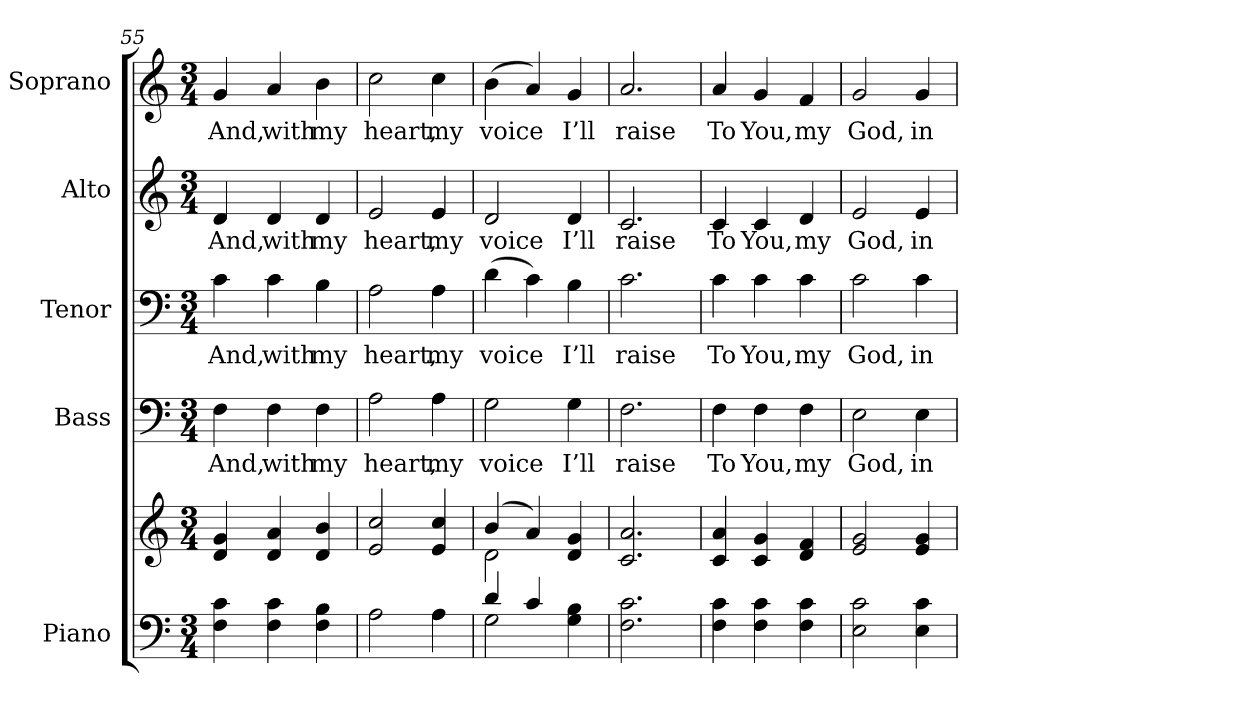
**kern	**kern	**kern	**text	**kern	**text	**kern	**text	**kern	**text
*part5	*part5	*part4	*part4	*part3	*part3	*part2	*part2	*part1	*part1
*staff6	*staff5	*staff4	*staff4	*staff3	*staff3	*staff2	*staff2	*staff1	*staff1
*I"Piano	*	*I"Bass	*	*I"Tenor	*	*I"Alto	*	*I"Soprano	*
*I'Pno.	*	*I'B.	*	*I'T.	*	*I'A.	*	*I'S.	*
!!LO:PB:g=z
*clefF4	*clefG2	*clefF4	*	*clefF4	*	*clefG2	*	*clefG2	*
*k[]	*k[]	*k[]	*	*k[]	*	*k[]	*	*k[]	*
*C:	*C:	*C:	*	*C:	*	*C:	*	*C:	*
*M3/4	*M3/4	*M3/4	*	*M3/4	*	*M3/4	*	*M3/4	*
=55	=55	=55	=55	=55	=55	=55	=55	=55	=55
!	!	!	!LO:LY:b:color=#000000	!	!	!	!	!	!
!	!	!	!	!	!LO:LY:b:color=#000000	!	!	!	!
!	!	!	!	!	!	!	!LO:LY:b:color=#000000	!	!
!	!	!	!	!	!	!	!	!	!LO:LY:b:color=#000000
4Fi\ 4ci	4di/ 4gi	4Fi\	And,	4ci\	And,	4di/	And,	4gi/	And,
!	!	!	!LO:LY:b:color=#000000	!	!	!	!	!	!
!	!	!	!	!	!LO:LY:b:color=#000000	!	!	!	!
!	!	!	!	!	!	!	!LO:LY:b:color=#000000	!	!
!	!	!	!	!	!	!	!	!	!LO:LY:b:color=#000000
4Fi\ 4ci	4di/ 4ai	4Fi\	with	4ci\	with	4di/	with	4ai/	with
!	!	!	!LO:LY:b:color=#000000	!	!	!	!	!	!
!	!	!	!	!	!LO:LY:b:color=#000000	!	!	!	!
!	!	!	!	!	!	!	!LO:LY:b:color=#000000	!	!
!	!	!	!	!	!	!	!	!	!LO:LY:b:color=#000000
4Fi\ 4Bi	4di/ 4bi	4Fi\	my	4Bi\	my	4di/	my	4bi\	my
=56	=56	=56	=56	=56	=56	=56	=56	=56	=56
!	!	!	!LO:LY:b:color=#000000	!	!	!	!	!	!
!	!	!	!	!	!LO:LY:b:color=#000000	!	!	!	!
!	!	!	!	!	!	!	!LO:LY:b:color=#000000	!	!
!	!	!	!	!	!	!	!	!	!LO:LY:b:color=#000000
2Ai\	2ei/ 2cci	2Ai\	heart,	2Ai\	heart,	2ei/	heart,	2cci\	heart,
!	!	!	!LO:LY:b:color=#000000	!	!	!	!	!	!
!	!	!	!	!	!LO:LY:b:color=#000000	!	!	!	!
!	!	!	!	!	!	!	!LO:LY:b:color=#000000	!	!
!	!	!	!	!	!	!	!	!	!LO:LY:b:color=#000000
4Ai\	4ei/ 4cci	4Ai\	my	4Ai\	my	4ei/	my	4cci\	my
=57	=57	=57	=57	=57	=57	=57	=57	=57	=57
*^	*^	*	*	*	*	*	*	*	*
!	!	!	!	!	!LO:LY:b:color=#000000	!	!	!	!	!	!
!	!	!	!	!	!	!	!LO:LY:b:color=#000000	!	!	!	!
!	!	!	!	!	!	!	!	!	!LO:LY:b:color=#000000	!	!
!	!	!	!	!	!	!	!	!	!	!	!LO:LY:b:color=#000000
4di/	2Gi\	(4bi/	2di\	2Gi\	voice	(4di\	voice	2di/	voice	(4bi\	voice
4ci/	.	4ai/)	.	.	.	4ci\)	.	.	.	4ai/)	.
!	!	!	!	!	!LO:LY:b:color=#000000	!	!	!	!	!	!
!	!	!	!	!	!	!	!LO:LY:b:color=#000000	!	!	!	!
!	!	!	!	!	!	!	!	!	!LO:LY:b:color=#000000	!	!
!	!	!	!	!	!	!	!	!	!	!	!LO:LY:b:color=#000000
4Gi\ 4Bi	4ryy	4di/ 4gi	4ryy	4Gi\	I’ll	4Bi\	I’ll	4di/	I’ll	4gi/	I’ll
*v	*v	*	*	*	*	*	*	*	*	*	*
*	*v	*v	*	*	*	*	*	*	*	*
=58	=58	=58	=58	=58	=58	=58	=58	=58	=58
*^	*^	*	*	*	*	*	*	*	*
!	!	!	!	!	!LO:LY:b:color=#000000	!	!	!	!	!	!
*v	*v	*	*	*	*	*	*	*	*	*	*
*	*v	*v	*	*	*	*	*	*	*	*
*^	*^	*	*	*	*	*	*	*	*
!	!	!	!	!	!	!	!LO:LY:b:color=#000000	!	!	!	!
*v	*v	*	*	*	*	*	*	*	*	*	*
*	*v	*v	*	*	*	*	*	*	*	*
*^	*^	*	*	*	*	*	*	*	*
!	!	!	!	!	!	!	!	!	!LO:LY:b:color=#000000	!	!
*v	*v	*	*	*	*	*	*	*	*	*	*
*	*v	*v	*	*	*	*	*	*	*	*
*^	*^	*	*	*	*	*	*	*	*
!	!	!	!	!	!	!	!	!	!	!	!LO:LY:b:color=#000000
*v	*v	*	*	*	*	*	*	*	*	*	*
*	*v	*v	*	*	*	*	*	*	*	*
2.Fi\ 2.ci	2.ci/ 2.ai	2.Fi\	raise	2.ci\	raise	2.ci/	raise	2.ai/	raise
=59	=59	=59	=59	=59	=59	=59	=59	=59	=59
!	!	!	!LO:LY:b:color=#000000	!	!	!	!	!	!
!	!	!	!	!	!LO:LY:b:color=#000000	!	!	!	!
!	!	!	!	!	!	!	!LO:LY:b:color=#000000	!	!
!	!	!	!	!	!	!	!	!	!LO:LY:b:color=#000000
4Fi\ 4ci	4ci/ 4ai	4Fi\	To	4ci\	To	4ci/	To	4ai/	To
!	!	!	!LO:LY:b:color=#000000	!	!	!	!	!	!
!	!	!	!	!	!LO:LY:b:color=#000000	!	!	!	!
!	!	!	!	!	!	!	!LO:LY:b:color=#000000	!	!
!	!	!	!	!	!	!	!	!	!LO:LY:b:color=#000000
4Fi\ 4ci	4ci/ 4gi	4Fi\	You,	4ci\	You,	4ci/	You,	4gi/	You,
!	!	!	!LO:LY:b:color=#000000	!	!	!	!	!	!
!	!	!	!	!	!LO:LY:b:color=#000000	!	!	!	!
!	!	!	!	!	!	!	!LO:LY:b:color=#000000	!	!
!	!	!	!	!	!	!	!	!	!LO:LY:b:color=#000000
4Fi\ 4ci	4di/ 4fi	4Fi\	my	4ci\	my	4di/	my	4fi/	my
=60	=60	=60	=60	=60	=60	=60	=60	=60	=60
!	!	!	!LO:LY:b:color=#000000	!	!	!	!	!	!
!	!	!	!	!	!LO:LY:b:color=#000000	!	!	!	!
!	!	!	!	!	!	!	!LO:LY:b:color=#000000	!	!
!	!	!	!	!	!	!	!	!	!LO:LY:b:color=#000000
2Ei\ 2ci	2ei/ 2gi	2Ei\	God,	2ci\	God,	2ei/	God,	2gi/	God,
!	!	!	!LO:LY:b:color=#000000	!	!	!	!	!	!
!	!	!	!	!	!LO:LY:b:color=#000000	!	!	!	!
!	!	!	!	!	!	!	!LO:LY:b:color=#000000	!	!
!	!	!	!	!	!	!	!	!	!LO:LY:b:color=#000000
4Ei\ 4ci	4ei/ 4gi	4Ei\	in	4ci\	in	4ei/	in	4gi/	in
=	=	=	=	=	=	=	=	=	=
*-	*-	*-	*-	*-	*-	*-	*-	*-	*-
